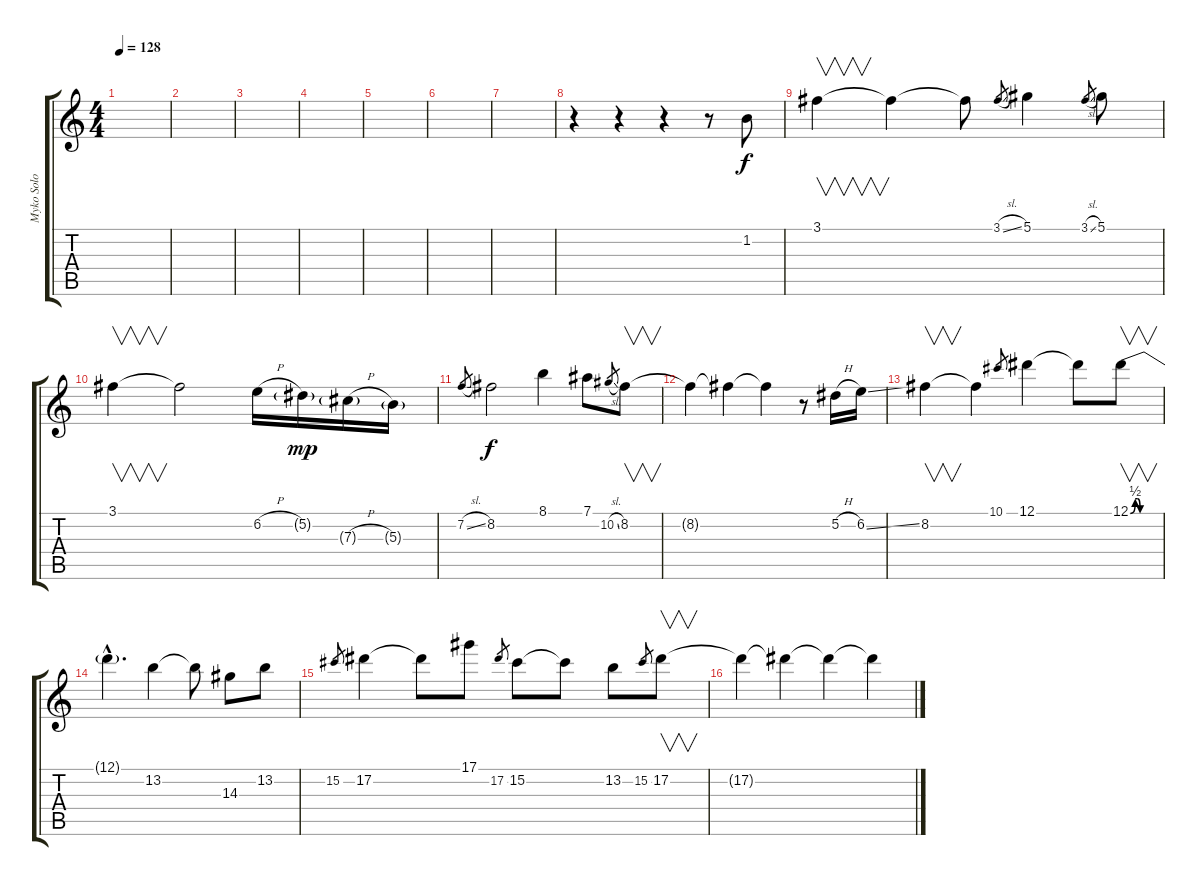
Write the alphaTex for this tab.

\track ("Myko Solo" "Myko Solo") {instrument acousticguitarsteel}
\staff {score tabs}
\tuning (Eb4 Bb3 Gb3 Db3 Ab2 Eb2) {hide}
\ts (4 4)
\tempo 128
\clef g2
\ks c
|
|
|
|
|
|
|
r.4 r.4 r.4 r.8 1.2.8 |
3.1.4{v} 3.1{t}.4 3.1{t}.8 3.1{sl}.8{gr} 5.1.4 3.1{sl}.8{gr} 5.1.8 |
3.1.4{v} 3.1{t}.2 6.2{h}.16 5.2{g}.16{dy mp} 7.3{h g}.16 5.3{g}.16 |
7.2{sl}.8{gr} 8.2.2{dy f} 8.1.4 7.1.8 10.2{sl}.8{gr} 8.2.8{v} |
8.2{t}.4 8.2{t}.4 8.2{t}.4 r.8 5.2{h}.16 6.2{ss}.16 |
8.2.4{v} 8.2{t}.4 10.1.8{gr} 12.1.4 12.1{t}.8 12.1{be (custom 0 0 10 2 15 2 20 0 30 0 45 0 60 0)}.8{v} |
12.1{hac t}.4{d} 13.2.4 13.2{t}.8 14.3.8 13.2.8 |
15.2.8{gr} 17.2.4 17.2{t}.8 17.1.8 17.2.8{gr} 15.2.8 15.2{t}.8 13.2.8 15.2.8{gr} 17.2.8{v} |
17.2{t}.4 17.2{t}.4 17.2{t}.4 17.2{t}.4
